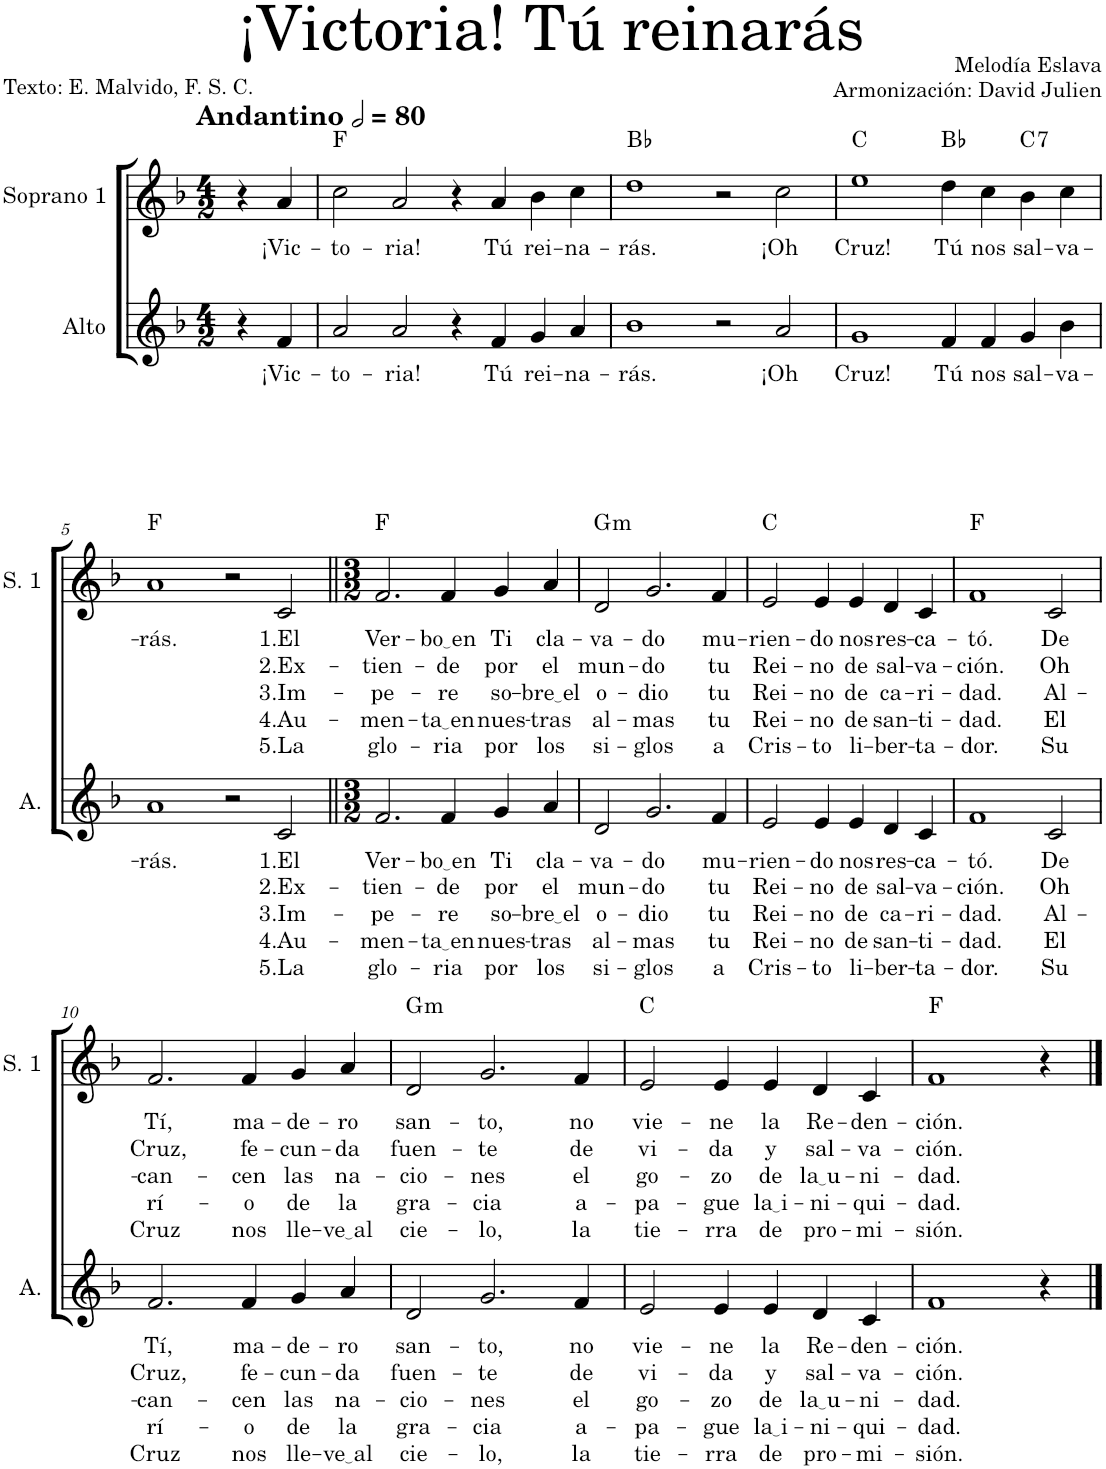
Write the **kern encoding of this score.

**kern	**text	**text	**text	**text	**text	**kern	**text	**text	**text	**text	**text	**harte
*part2	*part2	*part2	*part2	*part2	*part2	*part1	*part1	*part1	*part1	*part1	*part1	*part1
*staff2	*staff2	*staff2	*staff2	*staff2	*staff2	*staff1	*staff1	*staff1	*staff1	*staff1	*staff1	*
*I"Alto	*	*	*	*	*	*I"Soprano 1	*	*	*	*	*	*
*I'A.	*	*	*	*	*	*I'S. 1	*	*	*	*	*	*
*clefG2	*	*	*	*	*	*clefG2	*	*	*	*	*	*
*k[b-]	*	*	*	*	*	*k[b-]	*	*	*	*	*	*
*M4/2	*	*	*	*	*	*M4/2	*	*	*	*	*	*
=1	=1	=1	=1	=1	=1	=1	=1	=1	=1	=1	=1	=1
4r	.	.	.	.	.	4r	.	.	.	.	.	.
!	!LO:LY:b	!	!	!	!	!	!LO:LY:b	!	!	!	!	!
4f/	¡Vic-	.	.	.	.	4a/	¡Vic-	.	.	.	.	.
=2	=2	=2	=2	=2	=2	=2	=2	=2	=2	=2	=2	=2
!	!LO:LY:b	!	!	!	!	!	!LO:LY:b	!	!	!	!	!
2a/	-to-	.	.	.	.	2cc\	-to-	.	.	.	.	F:maj
!	!LO:LY:b	!	!	!	!	!	!LO:LY:b	!	!	!	!	!
2a/	-ria!	.	.	.	.	2a/	-ria!	.	.	.	.	.
4r	.	.	.	.	.	4r	.	.	.	.	.	.
!	!LO:LY:b	!	!	!	!	!	!LO:LY:b	!	!	!	!	!
4f/	Tú	.	.	.	.	4a/	Tú	.	.	.	.	.
!	!LO:LY:b	!	!	!	!	!	!LO:LY:b	!	!	!	!	!
4g/	rei-	.	.	.	.	4b-\	rei-	.	.	.	.	.
!	!LO:LY:b	!	!	!	!	!	!LO:LY:b	!	!	!	!	!
4a/	-na-	.	.	.	.	4cc\	-na-	.	.	.	.	.
=3	=3	=3	=3	=3	=3	=3	=3	=3	=3	=3	=3	=3
!	!LO:LY:b	!	!	!	!	!	!LO:LY:b	!	!	!	!	!
1b-	-rás.	.	.	.	.	1dd	-rás.	.	.	.	.	Bb:maj
2r	.	.	.	.	.	2r	.	.	.	.	.	.
!	!LO:LY:b	!	!	!	!	!	!LO:LY:b	!	!	!	!	!
2a/	¡Oh	.	.	.	.	2cc\	¡Oh	.	.	.	.	.
=4	=4	=4	=4	=4	=4	=4	=4	=4	=4	=4	=4	=4
!	!LO:LY:b	!	!	!	!	!	!LO:LY:b	!	!	!	!	!
1g	Cruz!	.	.	.	.	1ee	Cruz!	.	.	.	.	C:maj
!	!LO:LY:b	!	!	!	!	!	!LO:LY:b	!	!	!	!	!
4f/	Tú	.	.	.	.	4dd\	Tú	.	.	.	.	Bb:maj
!	!LO:LY:b	!	!	!	!	!	!LO:LY:b	!	!	!	!	!
4f/	nos	.	.	.	.	4cc\	nos	.	.	.	.	.
!	!LO:LY:b	!	!	!	!	!	!LO:LY:b	!	!	!	!	!LO:H:kt=7
4g/	sal-	.	.	.	.	4b-\	sal-	.	.	.	.	C:7
!	!LO:LY:b	!	!	!	!	!	!LO:LY:b	!	!	!	!	!
4b-\	-va-	.	.	.	.	4cc\	-va-	.	.	.	.	.
!!LO:LB:g=z
=5	=5	=5	=5	=5	=5	=5	=5	=5	=5	=5	=5	=5
!	!LO:LY:b	!	!	!	!	!	!LO:LY:b	!	!	!	!	!
1a	-rás.	.	.	.	.	1a	-rás.	.	.	.	.	F:maj
2r	.	.	.	.	.	2r	.	.	.	.	.	.
!	!LO:LY:b	!LO:LY:b	!LO:LY:b	!LO:LY:b	!LO:LY:b	!	!LO:LY:b	!LO:LY:b	!LO:LY:b	!LO:LY:b	!LO:LY:b	!
2c/	1.El	2.Ex-	3.Im-	4.Au-	5.La	2c/	1.El	2.Ex-	3.Im-	4.Au-	5.La	.
=6||	=6||	=6||	=6||	=6||	=6||	=6||	=6||	=6||	=6||	=6||	=6||	=6||
*M3/2	*	*	*	*	*	*M3/2	*	*	*	*	*	*
!	!LO:LY:b	!LO:LY:b	!LO:LY:b	!LO:LY:b	!LO:LY:b	!	!LO:LY:b	!LO:LY:b	!LO:LY:b	!LO:LY:b	!LO:LY:b	!
2.f/	Ver-	-tien-	-pe-	-men-	glo-	2.f/	Ver-	-tien-	-pe-	-men-	glo-	F:maj
!	!LO:LY:b	!LO:LY:b	!LO:LY:b	!LO:LY:b	!LO:LY:b	!	!LO:LY:b	!LO:LY:b	!LO:LY:b	!LO:LY:b	!LO:LY:b	!
4f/	bo en	-de	-re	ta en	-ria	4f/	bo en	-de	-re	ta en	-ria	.
!	!LO:LY:b	!LO:LY:b	!LO:LY:b	!LO:LY:b	!LO:LY:b	!	!LO:LY:b	!LO:LY:b	!LO:LY:b	!LO:LY:b	!LO:LY:b	!
4g/	Ti	por	so-	nues-	por	4g/	Ti	por	so-	nues-	por	.
!	!LO:LY:b	!LO:LY:b	!LO:LY:b	!LO:LY:b	!LO:LY:b	!	!LO:LY:b	!LO:LY:b	!LO:LY:b	!LO:LY:b	!LO:LY:b	!
4a/	cla-	el	bre el	-tras	los	4a/	cla-	el	bre el	-tras	los	.
=7	=7	=7	=7	=7	=7	=7	=7	=7	=7	=7	=7	=7
!	!LO:LY:b	!LO:LY:b	!LO:LY:b	!LO:LY:b	!LO:LY:b	!	!LO:LY:b	!LO:LY:b	!LO:LY:b	!LO:LY:b	!LO:LY:b	!LO:H:kt=m
2d/	-va-	mun-	o-	al-	si-	2d/	-va-	mun-	o-	al-	si-	G:min
!	!LO:LY:b	!LO:LY:b	!LO:LY:b	!LO:LY:b	!LO:LY:b	!	!LO:LY:b	!LO:LY:b	!LO:LY:b	!LO:LY:b	!LO:LY:b	!
2.g/	-do	-do	-dio	-mas	-glos	2.g/	-do	-do	-dio	-mas	-glos	.
!	!LO:LY:b	!LO:LY:b	!LO:LY:b	!LO:LY:b	!LO:LY:b	!	!LO:LY:b	!LO:LY:b	!LO:LY:b	!LO:LY:b	!LO:LY:b	!
4f/	mu-	tu	tu	tu	a	4f/	mu-	tu	tu	tu	a	.
=8	=8	=8	=8	=8	=8	=8	=8	=8	=8	=8	=8	=8
!	!LO:LY:b	!LO:LY:b	!LO:LY:b	!LO:LY:b	!LO:LY:b	!	!LO:LY:b	!LO:LY:b	!LO:LY:b	!LO:LY:b	!LO:LY:b	!
2e/	-rien-	Rei-	Rei-	Rei-	Cris-	2e/	-rien-	Rei-	Rei-	Rei-	Cris-	C:maj
!	!LO:LY:b	!LO:LY:b	!LO:LY:b	!LO:LY:b	!LO:LY:b	!	!LO:LY:b	!LO:LY:b	!LO:LY:b	!LO:LY:b	!LO:LY:b	!
4e/	-do	-no	-no	-no	-to	4e/	-do	-no	-no	-no	-to	.
!	!LO:LY:b	!LO:LY:b	!LO:LY:b	!LO:LY:b	!LO:LY:b	!	!LO:LY:b	!LO:LY:b	!LO:LY:b	!LO:LY:b	!LO:LY:b	!
4e/	nos	de	de	de	li-	4e/	nos	de	de	de	li-	.
!	!LO:LY:b	!LO:LY:b	!LO:LY:b	!LO:LY:b	!LO:LY:b	!	!LO:LY:b	!LO:LY:b	!LO:LY:b	!LO:LY:b	!LO:LY:b	!
4d/	res-	sal-	ca-	san-	-ber-	4d/	res-	sal-	ca-	san-	-ber-	.
!	!LO:LY:b	!LO:LY:b	!LO:LY:b	!LO:LY:b	!LO:LY:b	!	!LO:LY:b	!LO:LY:b	!LO:LY:b	!LO:LY:b	!LO:LY:b	!
4c/	-ca-	-va-	-ri-	-ti-	-ta-	4c/	-ca-	-va-	-ri-	-ti-	-ta-	.
=9	=9	=9	=9	=9	=9	=9	=9	=9	=9	=9	=9	=9
!	!LO:LY:b	!LO:LY:b	!LO:LY:b	!LO:LY:b	!LO:LY:b	!	!LO:LY:b	!LO:LY:b	!LO:LY:b	!LO:LY:b	!LO:LY:b	!
1f	-tó.	-ción.	-dad.	-dad.	-dor.	1f	-tó.	-ción.	-dad.	-dad.	-dor.	F:maj
!	!LO:LY:b	!LO:LY:b	!LO:LY:b	!LO:LY:b	!LO:LY:b	!	!LO:LY:b	!LO:LY:b	!LO:LY:b	!LO:LY:b	!LO:LY:b	!
2c/	De	Oh	Al-	El	Su	2c/	De	Oh	Al-	El	Su	.
!!LO:LB:g=z
=10	=10	=10	=10	=10	=10	=10	=10	=10	=10	=10	=10	=10
!	!LO:LY:b	!LO:LY:b	!LO:LY:b	!LO:LY:b	!LO:LY:b	!	!LO:LY:b	!LO:LY:b	!LO:LY:b	!LO:LY:b	!LO:LY:b	!
2.f/	Tí,	Cruz,	-can-	rí-	Cruz	2.f/	Tí,	Cruz,	-can-	rí-	Cruz	.
!	!LO:LY:b	!LO:LY:b	!LO:LY:b	!LO:LY:b	!LO:LY:b	!	!LO:LY:b	!LO:LY:b	!LO:LY:b	!LO:LY:b	!LO:LY:b	!
4f/	ma-	fe-	-cen	-o	nos	4f/	ma-	fe-	-cen	-o	nos	.
!	!LO:LY:b	!LO:LY:b	!LO:LY:b	!LO:LY:b	!LO:LY:b	!	!LO:LY:b	!LO:LY:b	!LO:LY:b	!LO:LY:b	!LO:LY:b	!
4g/	-de-	-cun-	las	de	lle-	4g/	-de-	-cun-	las	de	lle-	.
!	!LO:LY:b	!LO:LY:b	!LO:LY:b	!LO:LY:b	!LO:LY:b	!	!LO:LY:b	!LO:LY:b	!LO:LY:b	!LO:LY:b	!LO:LY:b	!
4a/	-ro	-da	na-	la	ve al	4a/	-ro	-da	na-	la	ve al	.
=11	=11	=11	=11	=11	=11	=11	=11	=11	=11	=11	=11	=11
!	!LO:LY:b	!LO:LY:b	!LO:LY:b	!LO:LY:b	!LO:LY:b	!	!LO:LY:b	!LO:LY:b	!LO:LY:b	!LO:LY:b	!LO:LY:b	!LO:H:kt=m
2d/	san-	fuen-	-cio-	gra-	cie-	2d/	san-	fuen-	-cio-	gra-	cie-	G:min
!	!LO:LY:b	!LO:LY:b	!LO:LY:b	!LO:LY:b	!LO:LY:b	!	!LO:LY:b	!LO:LY:b	!LO:LY:b	!LO:LY:b	!LO:LY:b	!
2.g/	-to,	-te	-nes	-cia	-lo,	2.g/	-to,	-te	-nes	-cia	-lo,	.
!	!LO:LY:b	!LO:LY:b	!LO:LY:b	!LO:LY:b	!LO:LY:b	!	!LO:LY:b	!LO:LY:b	!LO:LY:b	!LO:LY:b	!LO:LY:b	!
4f/	no	de	el	a-	la	4f/	no	de	el	a-	la	.
=12	=12	=12	=12	=12	=12	=12	=12	=12	=12	=12	=12	=12
!	!LO:LY:b	!LO:LY:b	!LO:LY:b	!LO:LY:b	!LO:LY:b	!	!LO:LY:b	!LO:LY:b	!LO:LY:b	!LO:LY:b	!LO:LY:b	!
2e/	vie-	vi-	go-	-pa-	tie-	2e/	vie-	vi-	go-	-pa-	tie-	C:maj
!	!LO:LY:b	!LO:LY:b	!LO:LY:b	!LO:LY:b	!LO:LY:b	!	!LO:LY:b	!LO:LY:b	!LO:LY:b	!LO:LY:b	!LO:LY:b	!
4e/	-ne	-da	-zo	-gue	-rra	4e/	-ne	-da	-zo	-gue	-rra	.
!	!LO:LY:b	!LO:LY:b	!LO:LY:b	!LO:LY:b	!LO:LY:b	!	!LO:LY:b	!LO:LY:b	!LO:LY:b	!LO:LY:b	!LO:LY:b	!
4e/	la	y	de	la i	de	4e/	la	y	de	la i	de	.
!	!LO:LY:b	!LO:LY:b	!LO:LY:b	!LO:LY:b	!LO:LY:b	!	!LO:LY:b	!LO:LY:b	!LO:LY:b	!LO:LY:b	!LO:LY:b	!
4d/	Re-	sal-	la u	-ni-	pro-	4d/	Re-	sal-	la u	-ni-	pro-	.
!	!LO:LY:b	!LO:LY:b	!LO:LY:b	!LO:LY:b	!LO:LY:b	!	!LO:LY:b	!LO:LY:b	!LO:LY:b	!LO:LY:b	!LO:LY:b	!
4c/	-den-	-va-	-ni-	-qui-	-mi-	4c/	-den-	-va-	-ni-	-qui-	-mi-	.
=13	=13	=13	=13	=13	=13	=13	=13	=13	=13	=13	=13	=13
!	!LO:LY:b	!LO:LY:b	!LO:LY:b	!LO:LY:b	!LO:LY:b	!	!LO:LY:b	!LO:LY:b	!LO:LY:b	!LO:LY:b	!LO:LY:b	!
1f	-ción.	-ción.	-dad.	-dad.	-sión.	1f	-ción.	-ción.	-dad.	-dad.	-sión.	F:maj
4r	.	.	.	.	.	4r	.	.	.	.	.	.
==	==	==	==	==	==	==	==	==	==	==	==	==
*-	*-	*-	*-	*-	*-	*-	*-	*-	*-	*-	*-	*-
